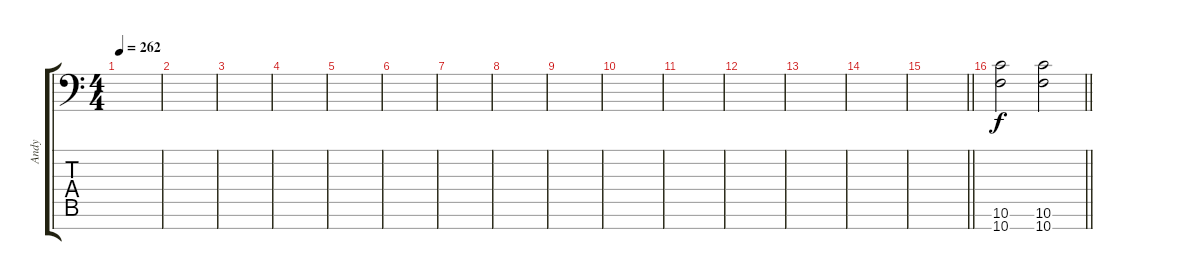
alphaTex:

\track ("Andy" "Andy") {instrument distortionguitar}
\staff {score tabs}
\tuning (D4 A3 F3 C3 G2 D2 G1) {hide}
\ts (4 4)
\tempo 262
\clef f4
\ks c
|
|
|
|
|
|
|
|
|
|
|
|
|
|
\barLineRight lightlight
|
\section ("" "")
\barLineRight lightlight
(10.6 10.7).2 (10.6 10.7).2
